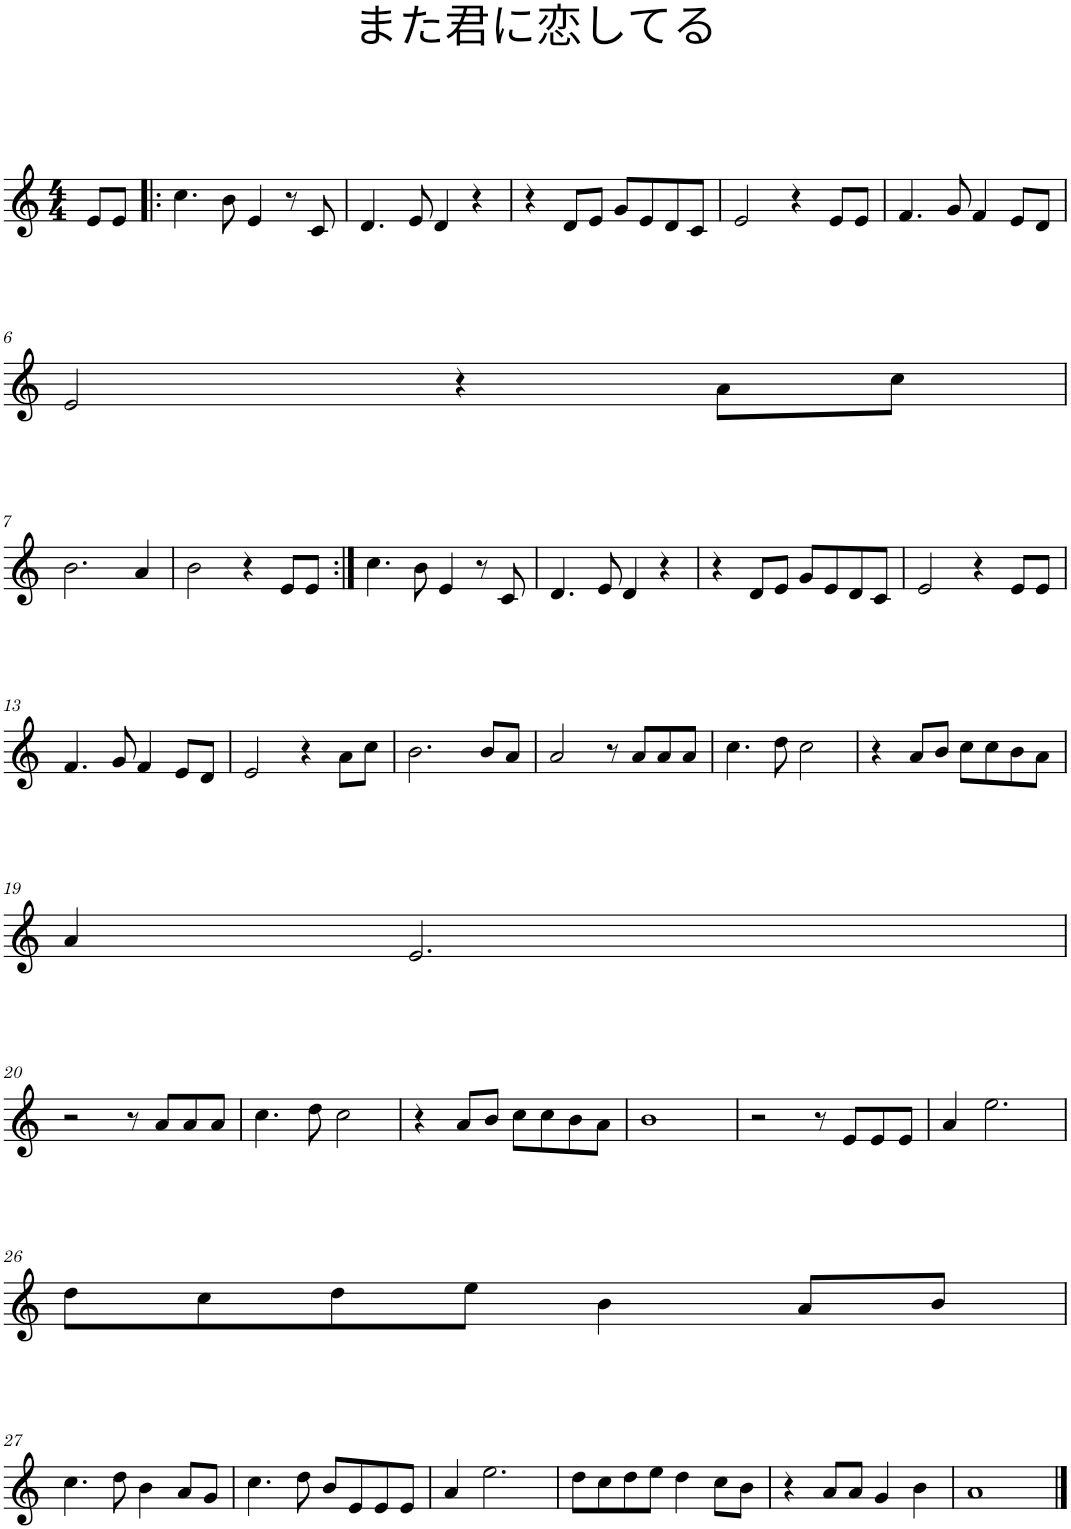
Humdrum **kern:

**kern
*part1
*staff1
*I"Piano
*I'Pno.
*clefG2
*k[]
*M4/4
=
8e/L
8e/J
=1!|:
4.cc\
8b\
4e/
8r
8c/
=2
4.d/
8e/
4d/
4r
=3
4r
8d/L
8e/J
8g/L
8e/
8d/
8c/J
=4
2e/
4r
8e/L
8e/J
=5
4.f/
8g/
4f/
8e/L
8d/J
!!LO:LB:g=z
=6
2e/
4r
8a\L
8cc\J
!!LO:LB:g=z
=7
2.b\
4a/
=8
2b\
4r
8e/L
8e/J
=9:|!
4.cc\
8b\
4e/
8r
8c/
=10
4.d/
8e/
4d/
4r
=11
4r
8d/L
8e/J
8g/L
8e/
8d/
8c/J
=12
2e/
4r
8e/L
8e/J
!!LO:LB:g=z
=13
4.f/
8g/
4f/
8e/L
8d/J
=14
2e/
4r
8a\L
8cc\J
=15
2.b\
8b/L
8a/J
=16
2a/
8r
8a/L
8a/
8a/J
=17
4.cc\
8dd\
2cc\
=18
4r
8a/L
8b/J
8cc\L
8cc\
8b\
8a\J
!!LO:LB:g=z
=19
4a/
2.e/
!!LO:LB:g=z
=20
2r
8r
8a/L
8a/
8a/J
=21
4.cc\
8dd\
2cc\
=22
4r
8a/L
8b/J
8cc\L
8cc\
8b\
8a\J
=23
1b
=24
2r
8r
8e/L
8e/
8e/J
=25
4a/
2.ee\
!!LO:LB:g=z
=26
8dd\L
8cc\
8dd\
8ee\J
4b\
8a/L
8b/J
!!LO:LB:g=z
=27
4.cc\
8dd\
4b\
8a/L
8g/J
=28
4.cc\
8dd\
8b/L
8e/
8e/
8e/J
=29
4a/
2.ee\
=30
8dd\L
8cc\
8dd\
8ee\J
4dd\
8cc\L
8b\J
=31
4r
8a/L
8a/J
4g/
4b\
=32
1a
==
*-
